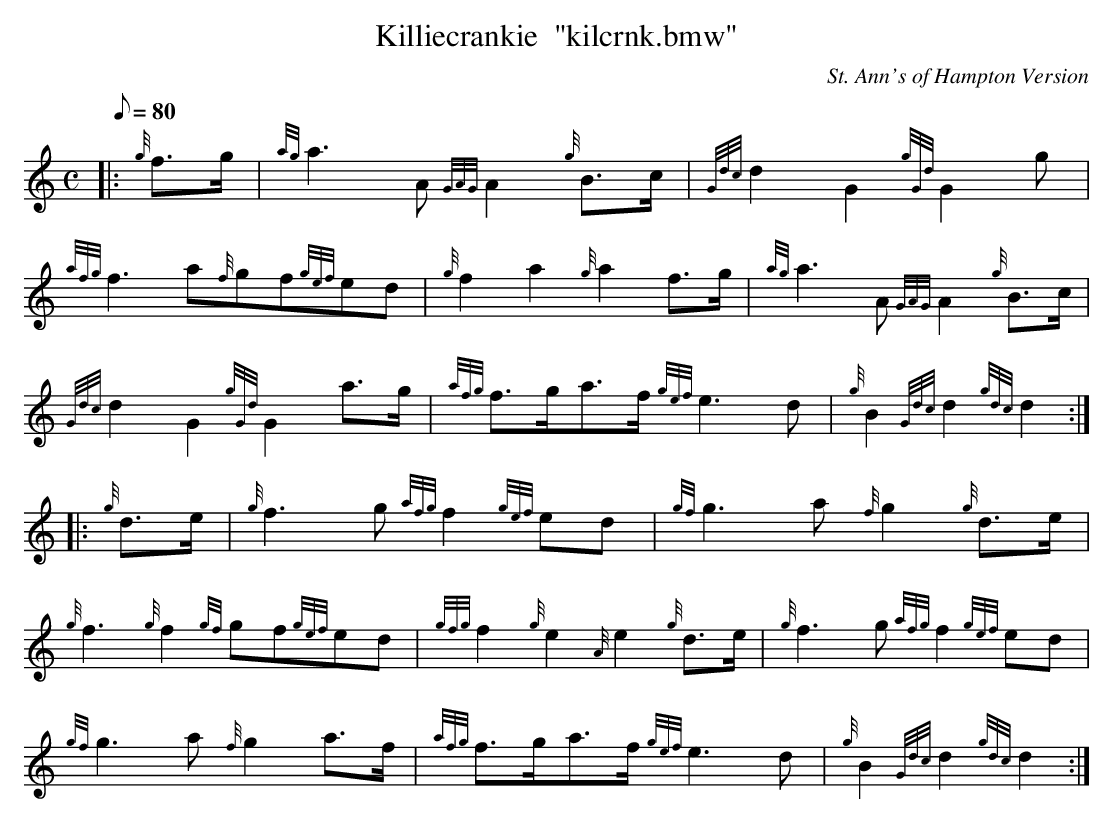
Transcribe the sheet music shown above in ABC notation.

X:1
T:Killiecrankie  "kilcrnk.bmw"
M:C
L:1/8
Q:80
C:St. Ann's of Hampton Version
K:HP
|: {g}f3/2g/2 | \
{ag}a3A{GAG}A2{g}B3/2c/2 | \
{Gdc}d2G2{gGd}G2g |
{afg}f3a{f}gf{gef}ed | \
{g}f2a2{g}a2f3/2g/2 | \
{ag}a3A{GAG}A2{g}B3/2c/2 |
{Gdc}d2G2{gGd}G2a3/2g/2 | \
{afg}f3/2g/2a3/2f/2{gef}e3d | \
{g}B2{Gdc}d2{gdc}d2 ::
{g}d3/2e/2 | \
{g}f3g{afg}f2{gef}ed | \
{gf}g3a{f}g2{g}d3/2e/2 |
{g}f3{g}f2{gf}gf{gef}ed | \
{gfg}f2{g}e2{A}e2{g}d3/2e/2 | \
{g}f3g{afg}f2{gef}ed |
{gf}g3a{f}g2a3/2f/2 | \
{afg}f3/2g/2a3/2f/2{gef}e3d | \
{g}B2{Gdc}d2{gdc}d2 :|
